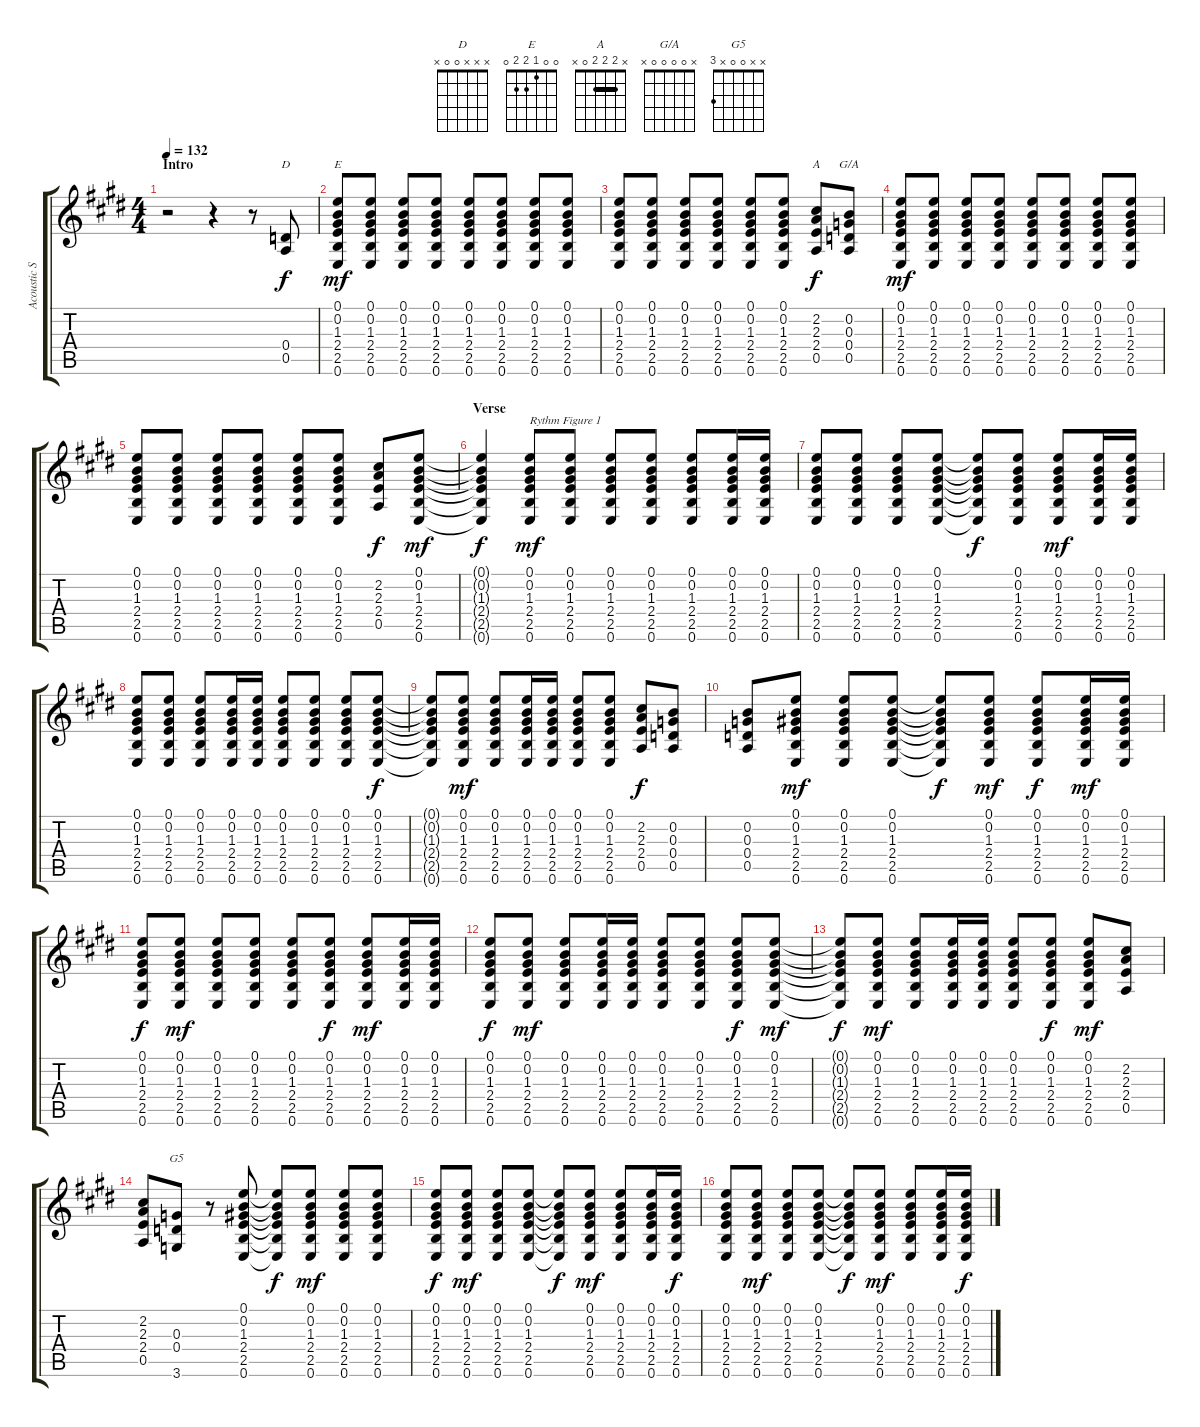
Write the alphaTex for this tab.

\track ("Acoustic Strumming [Guitar I]" "Acoustic S") {instrument acousticguitarsteel}
\staff {score tabs}
\tuning (E4 B3 G3 D3 A2 E2) {hide}
\chord ("D" x x x 0 0 x)
\chord ("E" 0 0 1 2 2 0)
\chord ("A" x 2 2 2 0 x) {barre 2}
\chord ("G/A" x 0 0 0 0 x)
\chord ("G5" x x 0 0 x 3)
\ts (4 4)
\section ("" "Intro")
\tempo 132
\clef g2
\ks e
r.2{dy f instrument acousticguitarsteel} r.4 r.8 (0.4 0.5).8{ch "D"} |
(0.1 0.2 1.3 2.4 2.5 0.6).8{ch "E" dy mf} (0.1 0.2 1.3 2.4 2.5 0.6).8 (0.1 0.2 1.3 2.4 2.5 0.6).8 (0.1 0.2 1.3 2.4 2.5 0.6).8 (0.1 0.2 1.3 2.4 2.5 0.6).8 (0.1 0.2 1.3 2.4 2.5 0.6).8 (0.1 0.2 1.3 2.4 2.5 0.6).8 (0.1 0.2 1.3 2.4 2.5 0.6).8 |
(0.1 0.2 1.3 2.4 2.5 0.6).8 (0.1 0.2 1.3 2.4 2.5 0.6).8 (0.1 0.2 1.3 2.4 2.5 0.6).8 (0.1 0.2 1.3 2.4 2.5 0.6).8 (0.1 0.2 1.3 2.4 2.5 0.6).8 (0.1 0.2 1.3 2.4 2.5 0.6).8 (2.2 2.3 2.4 0.5).8{ch "A" dy f} (0.2 0.3 0.4 0.5).8{ch "G/A"} |
(0.1 0.2 1.3 2.4 2.5 0.6).8{dy mf} (0.1 0.2 1.3 2.4 2.5 0.6).8 (0.1 0.2 1.3 2.4 2.5 0.6).8 (0.1 0.2 1.3 2.4 2.5 0.6).8 (0.1 0.2 1.3 2.4 2.5 0.6).8 (0.1 0.2 1.3 2.4 2.5 0.6).8 (0.1 0.2 1.3 2.4 2.5 0.6).8 (0.1 0.2 1.3 2.4 2.5 0.6).8 |
(0.1 0.2 1.3 2.4 2.5 0.6).8 (0.1 0.2 1.3 2.4 2.5 0.6).8 (0.1 0.2 1.3 2.4 2.5 0.6).8 (0.1 0.2 1.3 2.4 2.5 0.6).8 (0.1 0.2 1.3 2.4 2.5 0.6).8 (0.1 0.2 1.3 2.4 2.5 0.6).8 (2.2 2.3 2.4 0.5).8{dy f} (0.1 0.2 1.3 2.4 2.5 0.6).8{dy mf} |
\section ("" "Verse")
(0.1{t} 0.2{t} 1.3{t} 2.4{t} 2.5{t} 0.6{t}).4{dy f} (0.1 0.2 1.3 2.4 2.5 0.6).8{txt "Rythm Figure 1" dy mf} (0.1 0.2 1.3 2.4 2.5 0.6).8 (0.1 0.2 1.3 2.4 2.5 0.6).8 (0.1 0.2 1.3 2.4 2.5 0.6).8 (0.1 0.2 1.3 2.4 2.5 0.6).8 (0.1 0.2 1.3 2.4 2.5 0.6).16 (0.1 0.2 1.3 2.4 2.5 0.6).16 |
(0.1 0.2 1.3 2.4 2.5 0.6).8 (0.1 0.2 1.3 2.4 2.5 0.6).8 (0.1 0.2 1.3 2.4 2.5 0.6).8 (0.1 0.2 1.3 2.4 2.5 0.6).8 (0.1{t} 0.2{t} 1.3{t} 2.4{t} 2.5{t} 0.6{t}).8{dy f} (0.1 0.2 1.3 2.4 2.5 0.6).8 (0.1 0.2 1.3 2.4 2.5 0.6).8{dy mf} (0.1 0.2 1.3 2.4 2.5 0.6).16 (0.1 0.2 1.3 2.4 2.5 0.6).16 |
(0.1 0.2 1.3 2.4 2.5 0.6).8 (0.1 0.2 1.3 2.4 2.5 0.6).8 (0.1 0.2 1.3 2.4 2.5 0.6).8 (0.1 0.2 1.3 2.4 2.5 0.6).16 (0.1 0.2 1.3 2.4 2.5 0.6).16 (0.1 0.2 1.3 2.4 2.5 0.6).8 (0.1 0.2 1.3 2.4 2.5 0.6).8 (0.1 0.2 1.3 2.4 2.5 0.6).8 (0.1 0.2 1.3 2.4 2.5 0.6).8{dy f} |
(0.1{t} 0.2{t} 1.3{t} 2.4{t} 2.5{t} 0.6{t}).8 (0.1 0.2 1.3 2.4 2.5 0.6).8{dy mf} (0.1 0.2 1.3 2.4 2.5 0.6).8 (0.1 0.2 1.3 2.4 2.5 0.6).16 (0.1 0.2 1.3 2.4 2.5 0.6).16 (0.1 0.2 1.3 2.4 2.5 0.6).8 (0.1 0.2 1.3 2.4 2.5 0.6).8 (2.2 2.3 2.4 0.5).8{dy f} (0.2 0.3 0.4 0.5).8 |
(0.2 0.3 0.4 0.5).8 (0.1 0.2 1.3 2.4 2.5 0.6).8{dy mf} (0.1 0.2 1.3 2.4 2.5 0.6).8 (0.1 0.2 1.3 2.4 2.5 0.6).8 (0.1{t} 0.2{t} 1.3{t} 2.4{t} 2.5{t} 0.6{t}).8{dy f} (0.1 0.2 1.3 2.4 2.5 0.6).8{dy mf} (0.1 0.2 1.3 2.4 2.5 0.6).8{dy f} (0.1 0.2 1.3 2.4 2.5 0.6).16{dy mf} (0.1 0.2 1.3 2.4 2.5 0.6).16 |
(0.1 0.2 1.3 2.4 2.5 0.6).8{dy f} (0.1 0.2 1.3 2.4 2.5 0.6).8{dy mf} (0.1 0.2 1.3 2.4 2.5 0.6).8 (0.1 0.2 1.3 2.4 2.5 0.6).8 (0.1 0.2 1.3 2.4 2.5 0.6).8 (0.1 0.2 1.3 2.4 2.5 0.6).8{dy f} (0.1 0.2 1.3 2.4 2.5 0.6).8{dy mf} (0.1 0.2 1.3 2.4 2.5 0.6).16 (0.1 0.2 1.3 2.4 2.5 0.6).16 |
(0.1 0.2 1.3 2.4 2.5 0.6).8{dy f} (0.1 0.2 1.3 2.4 2.5 0.6).8{dy mf} (0.1 0.2 1.3 2.4 2.5 0.6).8 (0.1 0.2 1.3 2.4 2.5 0.6).16 (0.1 0.2 1.3 2.4 2.5 0.6).16 (0.1 0.2 1.3 2.4 2.5 0.6).8 (0.1 0.2 1.3 2.4 2.5 0.6).8 (0.1 0.2 1.3 2.4 2.5 0.6).8{dy f} (0.1 0.2 1.3 2.4 2.5 0.6).8{dy mf} |
(0.1{t} 0.2{t} 1.3{t} 2.4{t} 2.5{t} 0.6{t}).8{dy f} (0.1 0.2 1.3 2.4 2.5 0.6).8{dy mf} (0.1 0.2 1.3 2.4 2.5 0.6).8 (0.1 0.2 1.3 2.4 2.5 0.6).16 (0.1 0.2 1.3 2.4 2.5 0.6).16 (0.1 0.2 1.3 2.4 2.5 0.6).8 (0.1 0.2 1.3 2.4 2.5 0.6).8{dy f} (0.1 0.2 1.3 2.4 2.5 0.6).8{dy mf} (2.2 2.3 2.4 0.5).8 |
(2.2 2.3 2.4 0.5).8 (0.3 0.4 3.6).8{ch "G5"} r.8 (0.1 0.2 1.3 2.4 2.5 0.6).8 (0.1{t} 0.2{t} 1.3{t} 2.4{t} 2.5{t} 0.6{t}).8{dy f} (0.1 0.2 1.3 2.4 2.5 0.6).8{dy mf} (0.1 0.2 1.3 2.4 2.5 0.6).8 (0.1 0.2 1.3 2.4 2.5 0.6).8 |
(0.1 0.2 1.3 2.4 2.5 0.6).8{dy f} (0.1 0.2 1.3 2.4 2.5 0.6).8{dy mf} (0.1 0.2 1.3 2.4 2.5 0.6).8 (0.1 0.2 1.3 2.4 2.5 0.6).8 (0.1{t} 0.2{t} 1.3{t} 2.4{t} 2.5{t} 0.6{t}).8{dy f} (0.1 0.2 1.3 2.4 2.5 0.6).8{dy mf} (0.1 0.2 1.3 2.4 2.5 0.6).8 (0.1 0.2 1.3 2.4 2.5 0.6).16 (0.1 0.2 1.3 2.4 2.5 0.6).16{dy f} |
(0.1 0.2 1.3 2.4 2.5 0.6).8 (0.1 0.2 1.3 2.4 2.5 0.6).8{dy mf} (0.1 0.2 1.3 2.4 2.5 0.6).8 (0.1 0.2 1.3 2.4 2.5 0.6).8 (0.1{t} 0.2{t} 1.3{t} 2.4{t} 2.5{t} 0.6{t}).8{dy f} (0.1 0.2 1.3 2.4 2.5 0.6).8{dy mf} (0.1 0.2 1.3 2.4 2.5 0.6).8 (0.1 0.2 1.3 2.4 2.5 0.6).16 (0.1 0.2 1.3 2.4 2.5 0.6).16{dy f}
